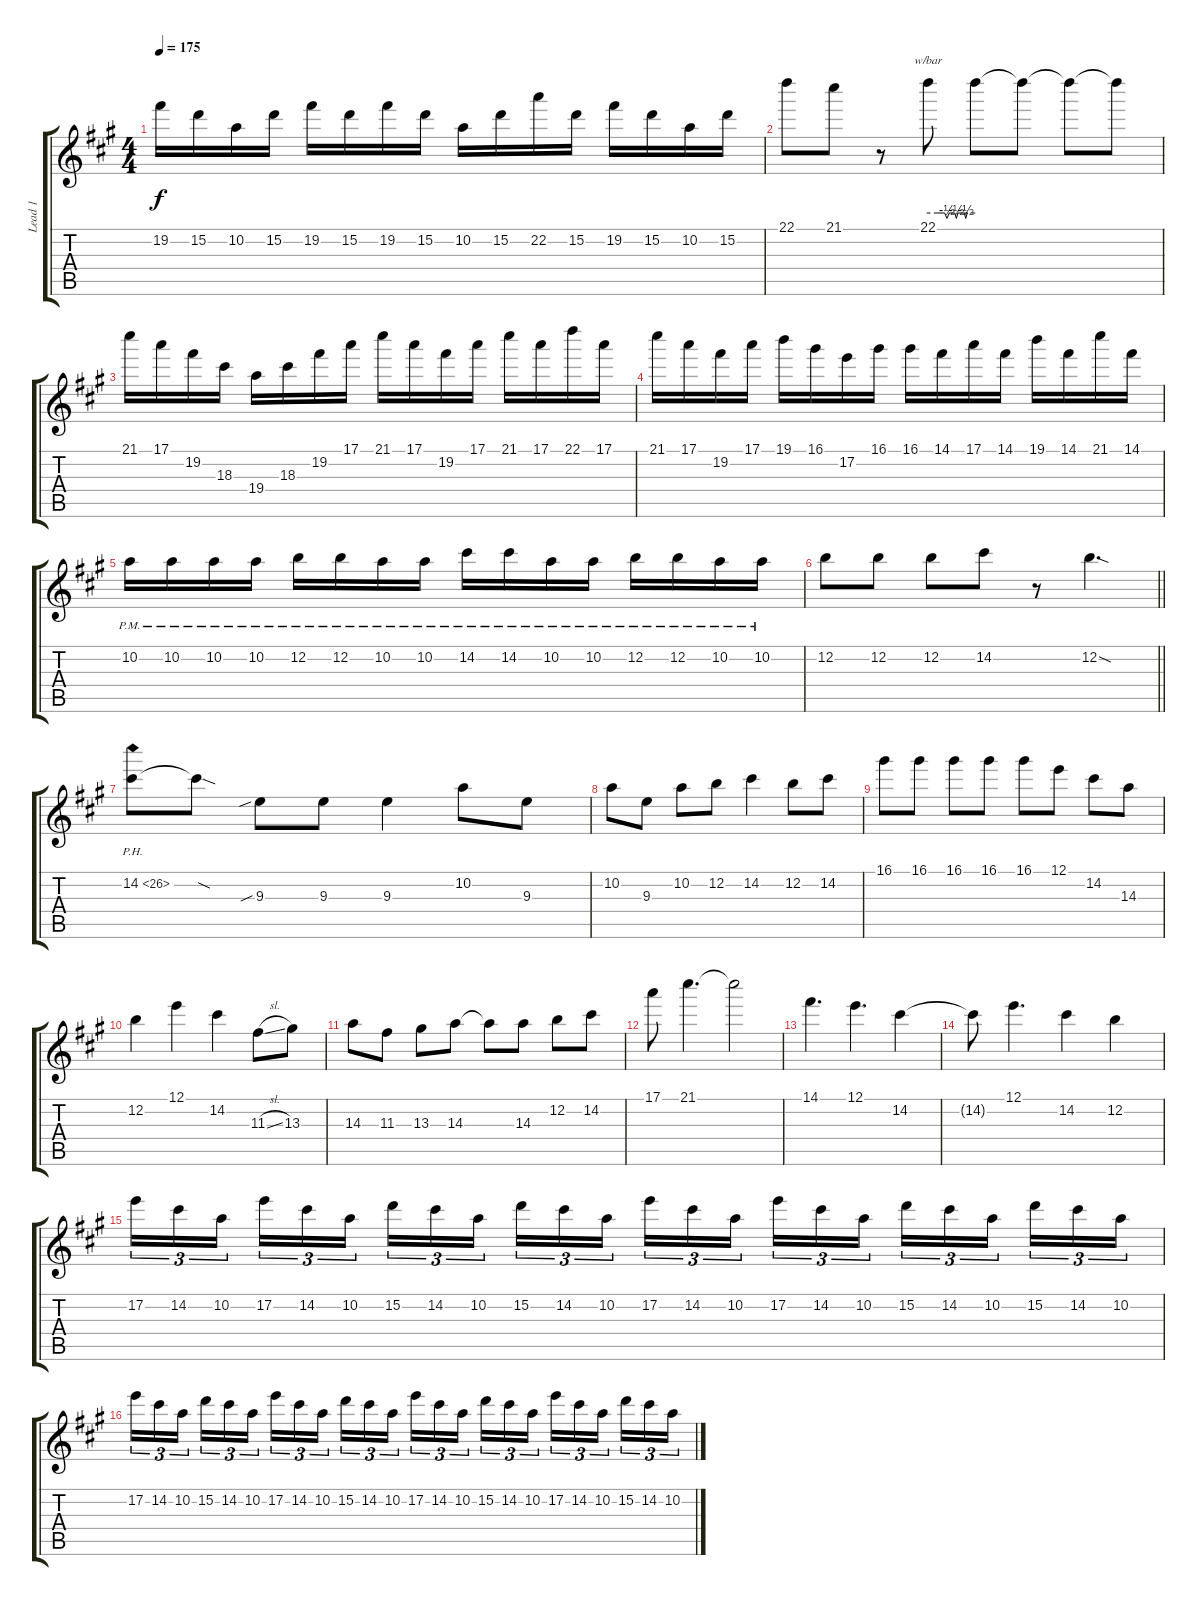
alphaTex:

\track ("Lead 1" "Lead 1") {instrument overdrivenguitar}
\staff {score tabs}
\tuning (E4 B3 G3 D3 A2 E2) {hide}
\ts (4 4)
\tempo 175
\clef g2
\ks f#minor
19.2.16{dy f} 15.2.16 10.2.16 15.2.16 19.2.16 15.2.16 19.2.16 15.2.16 10.2.16 15.2.16 22.2.16 15.2.16 19.2.16 15.2.16 10.2.16 15.2.16 |
22.1.8 21.1.8 r.8 22.1.8{tbe (custom default 0 0 12 0 21 0 24 -2 27 0 34 0 36 -2 38 0 46 0 48 -2 50 0 60 0)} 22.1{t}.8 22.1{t}.8 22.1{t}.8 22.1{t}.8 |
21.1.16 17.1.16 19.2.16 18.3.16 19.4.16 18.3.16 19.2.16 17.1.16 21.1.16 17.1.16 19.2.16 17.1.16 21.1.16 17.1.16 22.1.16 17.1.16 |
21.1.16 17.1.16 19.2.16 17.1.16 19.1.16 16.1.16 17.2.16 16.1.16 16.1.16 14.1.16 17.1.16 14.1.16 19.1.16 14.1.16 21.1.16 14.1.16 |
10.2{pm}.16 10.2{pm}.16 10.2{pm}.16 10.2{pm}.16 12.2{pm}.16 12.2{pm}.16 10.2{pm}.16 10.2{pm}.16 14.2{pm}.16 14.2{pm}.16 10.2{pm}.16 10.2{pm}.16 12.2{pm}.16 12.2{pm}.16 10.2{pm}.16 10.2{pm}.16 |
\barLineRight lightlight
12.2.8 12.2.8 12.2.8 14.2.8 r.8 12.2{sod}.4{d} |
14.2{ph 12}.8 14.2{sod t}.8 9.3{sib}.8 9.3.8 9.3.4 10.2.8 9.3.8 |
10.2.8 9.3.8 10.2.8 12.2.8 14.2.4 12.2.8 14.2.8 |
16.1.8 16.1.8 16.1.8 16.1.8 16.1.8 12.1.8 14.2.8 14.3.8 |
12.2.4 12.1.4 14.2.4 11.3{sl}.8 13.3.8 |
14.3.8 11.3.8 13.3.8 14.3.8 14.3{t}.8 14.3.8 12.2.8 14.2.8 |
17.1.8 21.1.4{d} 21.1{t}.2 |
14.1.4{d} 12.1.4{d} 14.2.4 |
14.2{t}.8 12.1.4{d} 14.2.4 12.2.4 |
17.2.16{tu (3 2)} 14.2.16{tu (3 2)} 10.2.16{tu (3 2) beam splitsecondary} 17.2.16{tu (3 2)} 14.2.16{tu (3 2)} 10.2.16{tu (3 2)} 15.2.16{tu (3 2)} 14.2.16{tu (3 2)} 10.2.16{tu (3 2) beam splitsecondary} 15.2.16{tu (3 2)} 14.2.16{tu (3 2)} 10.2.16{tu (3 2)} 17.2.16{tu (3 2)} 14.2.16{tu (3 2)} 10.2.16{tu (3 2) beam splitsecondary} 17.2.16{tu (3 2)} 14.2.16{tu (3 2)} 10.2.16{tu (3 2)} 15.2.16{tu (3 2)} 14.2.16{tu (3 2)} 10.2.16{tu (3 2) beam splitsecondary} 15.2.16{tu (3 2)} 14.2.16{tu (3 2)} 10.2.16{tu (3 2)} |
17.2.16{tu (3 2)} 14.2.16{tu (3 2)} 10.2.16{tu (3 2) beam splitsecondary} 15.2.16{tu (3 2)} 14.2.16{tu (3 2)} 10.2.16{tu (3 2)} 17.2.16{tu (3 2)} 14.2.16{tu (3 2)} 10.2.16{tu (3 2) beam splitsecondary} 15.2.16{tu (3 2)} 14.2.16{tu (3 2)} 10.2.16{tu (3 2)} 17.2.16{tu (3 2)} 14.2.16{tu (3 2)} 10.2.16{tu (3 2) beam splitsecondary} 15.2.16{tu (3 2)} 14.2.16{tu (3 2)} 10.2.16{tu (3 2)} 17.2.16{tu (3 2)} 14.2.16{tu (3 2)} 10.2.16{tu (3 2) beam splitsecondary} 15.2.16{tu (3 2)} 14.2.16{tu (3 2)} 10.2.16{tu (3 2)}
